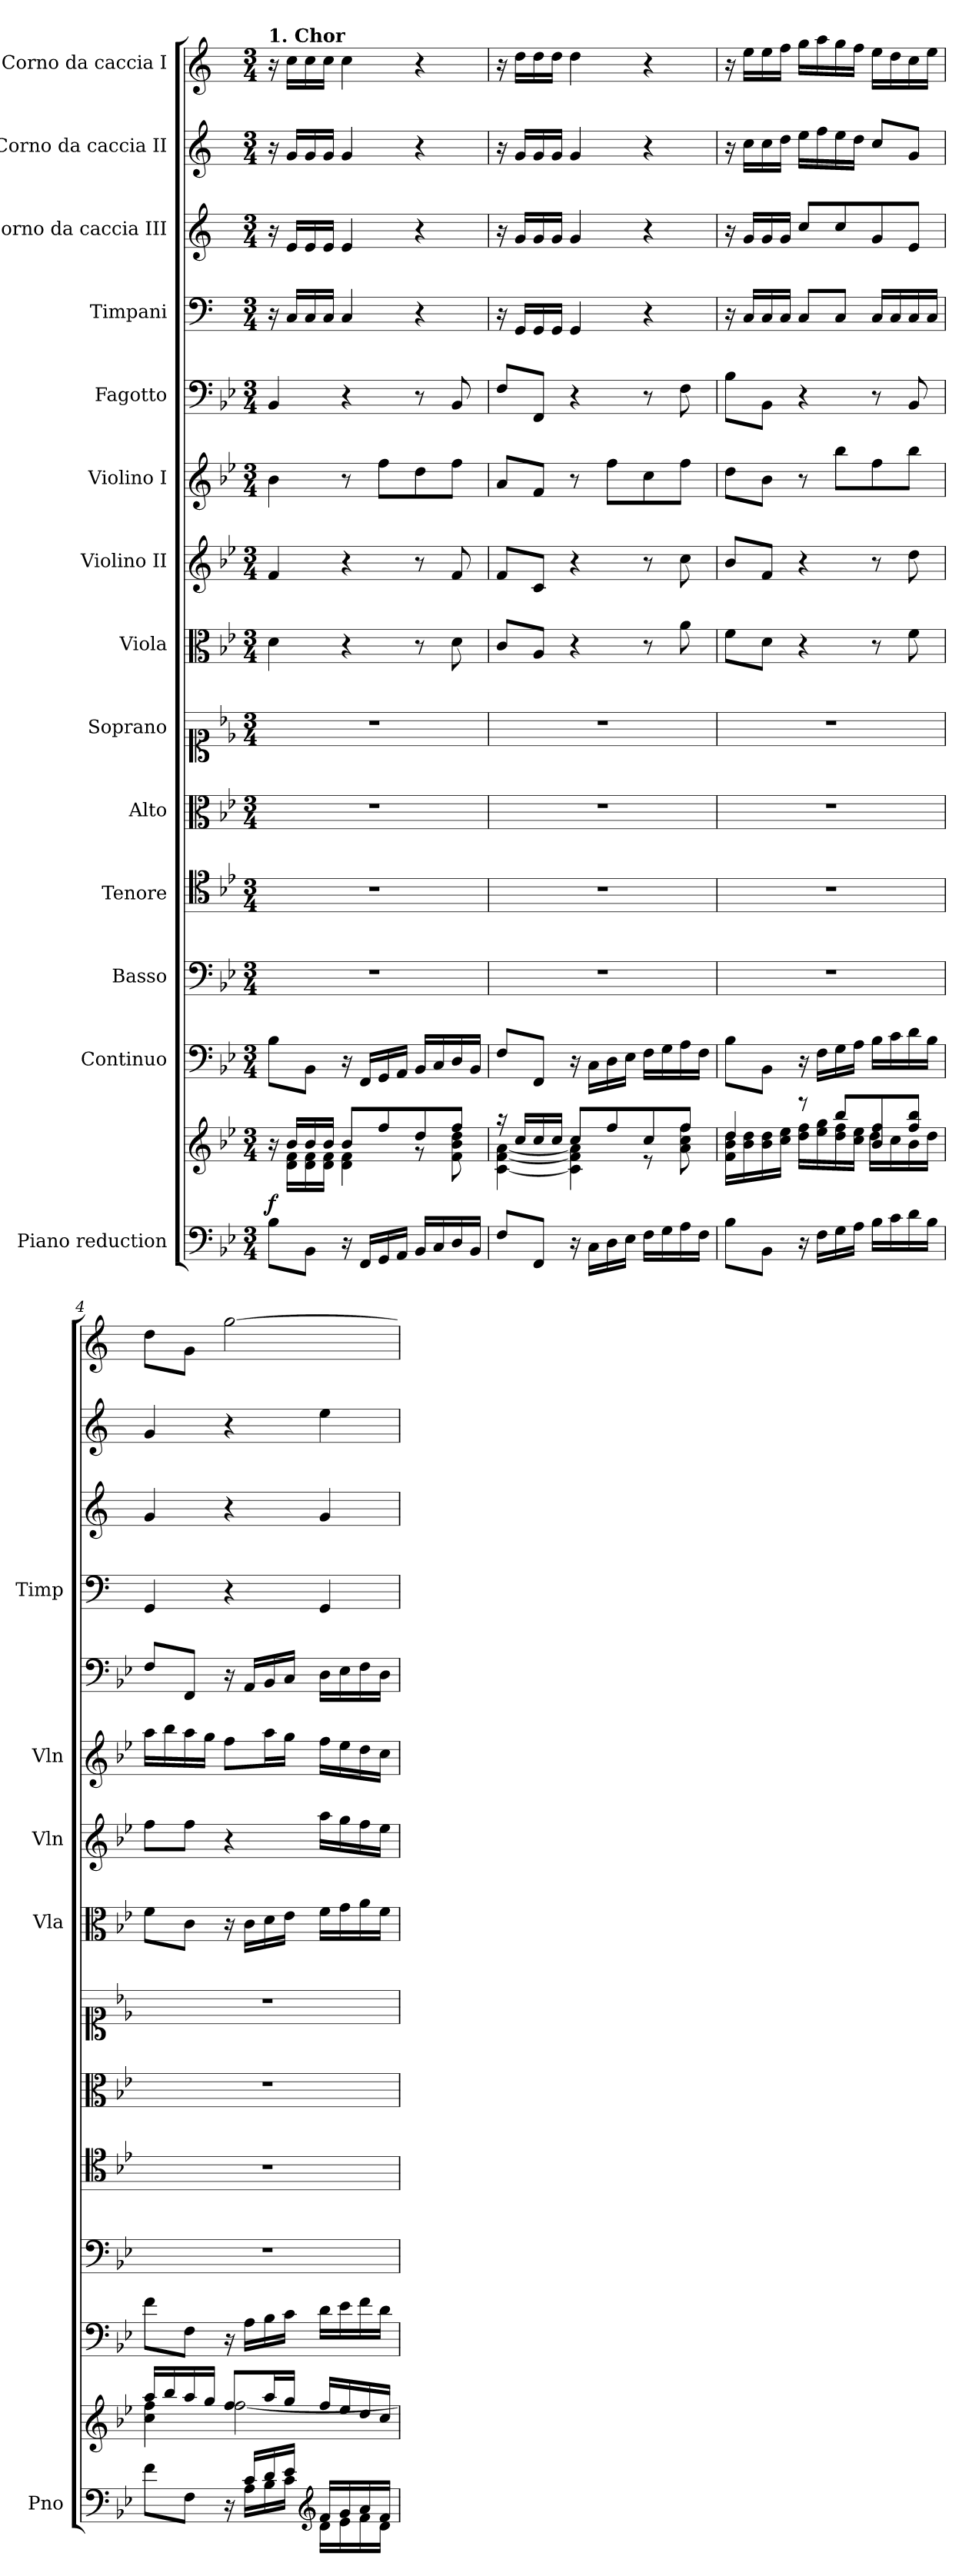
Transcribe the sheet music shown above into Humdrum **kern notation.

**kern	**kern	**dynam	**kern	**kern	**kern	**kern	**kern	**kern	**kern	**kern	**kern	**kern	**kern	**kern	**kern
*part14	*part14	*part14	*part13	*part12	*part11	*part10	*part9	*part8	*part7	*part6	*part5	*part4	*part3	*part2	*part1
*staff15	*staff14	*staff14/15	*staff13	*staff12	*staff11	*staff10	*staff9	*staff8	*staff7	*staff6	*staff5	*staff4	*staff3	*staff2	*staff1
*I"Piano reduction	*	*	*I"Continuo	*I"Basso	*I"Tenore	*I"Alto	*I"Soprano	*I"Viola	*I"Violino II	*I"Violino I	*I"Fagotto	*I"Timpani	*I"Corno da caccia III	*I"Corno da caccia II	*I"Corno da caccia I
*I'Pno	*	*	*	*	*	*	*	*I'Vla	*I'Vln	*I'Vln	*	*I'Timp	*	*	*
*stria5	*stria5	*	*	*	*	*	*	*	*	*	*	*	*	*	*
*clefF4	*clefG2	*	*clefF4	*clefF4	*clefC4	*clefC3	*clefC1	*clefC3	*clefG2	*clefG2	*clefF4	*clefF4	*clefG2	*clefG2	*clefG2
*	*	*	*	*	*	*	*	*	*	*	*	*ITrd1c2	*ITrd1c2	*ITrd1c2	*ITrd1c2
*k[b-e-]	*k[b-e-]	*	*k[b-e-]	*k[b-e-]	*k[b-e-]	*k[b-e-]	*k[b-e-]	*k[b-e-]	*k[b-e-]	*k[b-e-]	*k[b-e-]	*k[b-e-]	*k[b-e-]	*k[b-e-]	*k[b-e-]
*M3/4	*M3/4	*	*M3/4	*M3/4	*M3/4	*M3/4	*M3/4	*M3/4	*M3/4	*M3/4	*M3/4	*M3/4	*M3/4	*M3/4	*M3/4
=1	=1	=1	=1	=1	=1	=1	=1	=1	=1	=1	=1	=1	=1	=1	=1
*	*^	*	*	*	*	*	*	*	*	*	*	*	*	*	*
!	!	!	!	!	!	!	!	!	!	!	!	!	!	!	!	!LO:TX:a:B:t=1. Chor
!	!	!	!LO:DY:b	!	!	!	!	!	!	!	!	!	!	!	!	!
8B-\L	16r	16ryy	f	8B-\L	2.r	2.r	2.r	2.r	4d\	4f/	4b-\	4BB-/	16r	16r	16r	16r
.	16b-/LL	16d\ 16f\LL	.	.	.	.	.	.	.	.	.	.	16BB-/LL	16d/LL	16f/LL	16b-\LL
8BB-\J	16b-/	16d\ 16f\	.	8BB-\J	.	.	.	.	.	.	.	.	16BB-/	16d/	16f/	16b-\
.	16b-/JJ	16d\ 16f\JJ	.	.	.	.	.	.	.	.	.	.	16BB-/JJ	16d/JJ	16f/JJ	16b-\JJ
16r	8b-/L	4d\ 4f\	.	16r	.	.	.	.	4r	4r	8r	4r	4BB-/	4d/	4f/	4b-\
16FF/LL	.	.	.	16FF/LL	.	.	.	.	.	.	.	.	.	.	.	.
16GG/	8ff/	.	.	16GG/	.	.	.	.	.	.	8ff\L	.	.	.	.	.
16AA/JJ	.	.	.	16AA/JJ	.	.	.	.	.	.	.	.	.	.	.	.
16BB-/LL	8dd/	8r	.	16BB-/LL	.	.	.	.	8r	8r	8dd\	8r	4r	4r	4r	4r
16C/	.	.	.	16C/	.	.	.	.	.	.	.	.	.	.	.	.
16D/	8ff/J	8f\ 8b-\ 8dd\	.	16D/	.	.	.	.	8d\	8f/	8ff\J	8BB-/	.	.	.	.
16BB-/JJ	.	.	.	16BB-/JJ	.	.	.	.	.	.	.	.	.	.	.	.
=2	=2	=2	=2	=2	=2	=2	=2	=2	=2	=2	=2	=2	=2	=2	=2	=2
8F/L	16r	[4c\ [4f\ [4a\	.	8F/L	2.r	2.r	2.r	2.r	8c/L	8f/L	8a/L	8F/L	16r	16r	16r	16r
.	16cc/LL	.	.	.	.	.	.	.	.	.	.	.	16FF/LL	16f/LL	16f/LL	16cc\LL
8FF/J	16cc/	.	.	8FF/J	.	.	.	.	8A/J	8c/J	8f/J	8FF/J	16FF/	16f/	16f/	16cc\
.	16cc/JJ	.	.	.	.	.	.	.	.	.	.	.	16FF/JJ	16f/JJ	16f/JJ	16cc\JJ
16r	8cc/L	4c\] 4f\] 4a\]	.	16r	.	.	.	.	4r	4r	8r	4r	4FF/	4f/	4f/	4cc\
16C\LL	.	.	.	16C\LL	.	.	.	.	.	.	.	.	.	.	.	.
16D\	8ff/	.	.	16D\	.	.	.	.	.	.	8ff\L	.	.	.	.	.
16E-\JJ	.	.	.	16E-\JJ	.	.	.	.	.	.	.	.	.	.	.	.
16F\LL	8cc/	8r	.	16F\LL	.	.	.	.	8r	8r	8cc\	8r	4r	4r	4r	4r
16G\	.	.	.	16G\	.	.	.	.	.	.	.	.	.	.	.	.
16A\	8ff/J	8a\ 8cc\ 8ff\	.	16A\	.	.	.	.	8a\	8cc\	8ff\J	8F\	.	.	.	.
16F\JJ	.	.	.	16F\JJ	.	.	.	.	.	.	.	.	.	.	.	.
=3	=3	=3	=3	=3	=3	=3	=3	=3	=3	=3	=3	=3	=3	=3	=3	=3
8B-\L	4dd/	16f\ 16b-\ 16dd\LL	.	8B-\L	2.r	2.r	2.r	2.r	8f\L	8b-/L	8dd\L	8B-\L	16r	16r	16r	16r
.	.	16b-\ 16dd\	.	.	.	.	.	.	.	.	.	.	16BB-/LL	16f/LL	16b-\LL	16dd\LL
8BB-\J	.	16b-\ 16dd\	.	8BB-\J	.	.	.	.	8d\J	8f/J	8b-\J	8BB-\J	16BB-/	16f/	16b-\	16dd\
.	.	16cc\ 16ee-\JJ	.	.	.	.	.	.	.	.	.	.	16BB-/JJ	16f/JJ	16cc\JJ	16ee-\JJ
16r	8r	16dd\ 16ff\LL	.	16r	.	.	.	.	4r	4r	8r	4r	8BB-/L	8b-/L	16dd\LL	16ff\LL
16F\LL	.	16ee-\ 16gg\	.	16F\LL	.	.	.	.	.	.	.	.	.	.	16ee-\	16gg\
16G\	8bb-/L	16dd\ 16ff\	.	16G\	.	.	.	.	.	.	8bb-\L	.	8BB-/J	8b-/	16dd\	16ff\
16A\JJ	.	16cc\ 16ee-\JJ	.	16A\JJ	.	.	.	.	.	.	.	.	.	.	16cc\JJ	16ee-\JJ
16B-\LL	8b-/ 8ff/	16dd\LL	.	16B-\LL	.	.	.	.	8r	8r	8ff\	8r	16BB-/LL	8f/	8b-/L	16dd\LL
16c\	.	16cc\	.	16c\	.	.	.	.	.	.	.	.	16BB-/	.	.	16cc\
16d\	8ff/ 8bb-/J	16b-\	.	16d\	.	.	.	.	8f\	8dd\	8bb-\J	8BB-/	16BB-/	8d/J	8f/J	16b-\
16B-\JJ	.	16dd\JJ	.	16B-\JJ	.	.	.	.	.	.	.	.	16BB-/JJ	.	.	16dd\JJ
=4	=4	=4	=4	=4	=4	=4	=4	=4	=4	=4	=4	=4	=4	=4	=4	=4
*^	*	*	*	*	*	*	*	*	*	*	*	*	*	*	*	*
4ryy	8f\L	16aa/LL	4cc\ 4ff\	.	8f\L	2.r	2.r	2.r	2.r	8f\L	8ff\L	16aa\LL	8F/L	4FF/	4f/	4f/	8cc\L
.	.	16bb-/	.	.	.	.	.	.	.	.	.	16bb-\	.	.	.	.	.
.	8F\J	16aa/	.	.	8F\J	.	.	.	.	8c\J	8ff\J	16aa\	8FF/J	.	.	.	8f\J
.	.	16gg/JJ	.	.	.	.	.	.	.	.	.	16gg\JJ	.	.	.	.	.
16r	16ryy	8ff/L	[2ff\	.	16r	.	.	.	.	16r	4r	8ff\L	16r	4r	4r	4r	[2ff\
16c/LL	16A\LL	.	.	.	16A\LL	.	.	.	.	16c\LL	.	.	16AA/LL	.	.	.	.
16d/	16B-\	16aa/L	.	.	16B-\	.	.	.	.	16d\	.	16aa\L	16BB-/	.	.	.	.
16e-/JJ	16c\JJ	16gg/JJ	.	.	16c\JJ	.	.	.	.	16e-\JJ	.	16gg\JJ	16C/JJ	.	.	.	.
*clefG2	*	*	*	*	*	*	*	*	*	*	*	*	*	*	*	*	*
16f/LL	16d\LL	16ff/LL	.	.	16d\LL	.	.	.	.	16f\LL	16aa\LL	16ff\LL	16D\LL	4FF/	4f/	4dd\	.
16g/	16e-\	16ee-/	.	.	16e-\	.	.	.	.	16g\	16gg\	16ee-\	16E-\	.	.	.	.
16a/	16f\	16dd/	.	.	16f\	.	.	.	.	16a\	16ff\	16dd\	16F\	.	.	.	.
16f/JJ	16d\JJ	16cc/JJ	.	.	16d\JJ	.	.	.	.	16f\JJ	16ee-\JJ	16cc\JJ	16D\JJ	.	.	.	.
*v	*v	*	*	*	*	*	*	*	*	*	*	*	*	*	*	*	*
*	*v	*v	*	*	*	*	*	*	*	*	*	*	*	*	*	*
=	=	=	=	=	=	=	=	=	=	=	=	=	=	=	=
*-	*-	*-	*-	*-	*-	*-	*-	*-	*-	*-	*-	*-	*-	*-	*-
